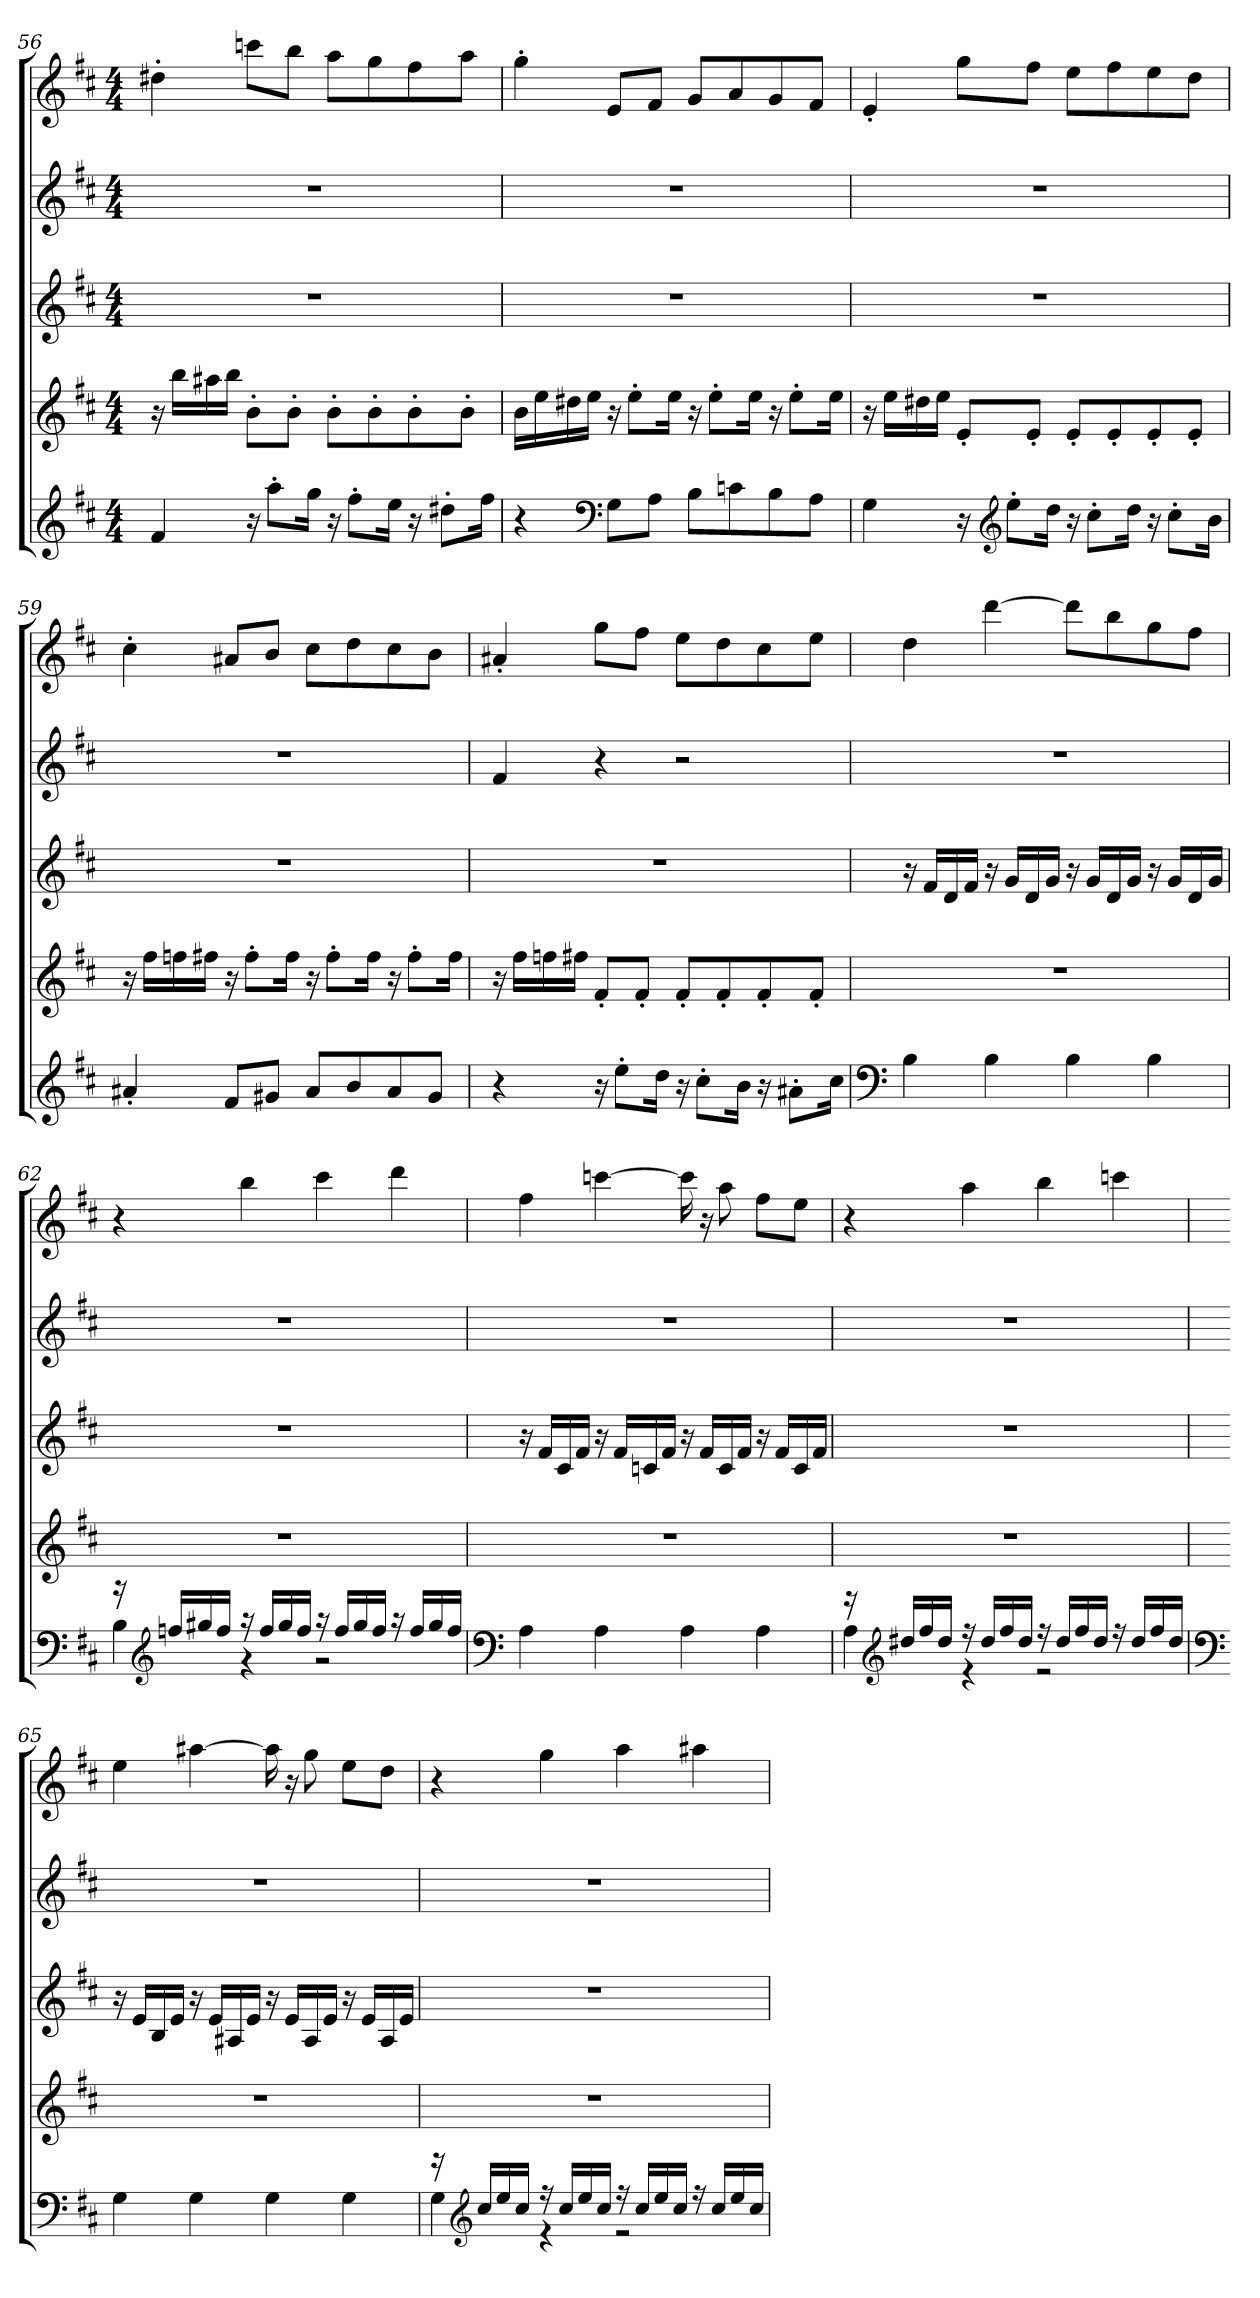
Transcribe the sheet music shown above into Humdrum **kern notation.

**kern	**kern	**kern	**kern	**kern
*part5	*part4	*part3	*part2	*part1
*staff5	*staff4	*staff3	*staff2	*staff1
*clefG2	*clefG2	*clefG2	*clefG2	*clefG2
*k[f#c#]	*k[f#c#]	*k[f#c#]	*k[f#c#]	*k[f#c#]
*M4/4	*M4/4	*M4/4	*M4/4	*M4/4
=56	=56	=56	=56	=56
4f#/	16r	1r	1r	4dd#X'\
.	16bb\LL	.	.	.
.	16aa#X\	.	.	.
.	16bb\JJ	.	.	.
16r	8b'\L	.	.	8cccn\L
8aa'\L	.	.	.	.
.	8b'\J	.	.	8bb\J
16gg\Jk	.	.	.	.
16r	8b'\L	.	.	8aa\L
8ff#'\L	.	.	.	.
.	8b'\	.	.	8gg\
16ee\Jk	.	.	.	.
16r	8b'\	.	.	8ff#\
8dd#X'\L	.	.	.	.
.	8b'\J	.	.	8aa\J
16ff#\Jk	.	.	.	.
!!LO:PB:g=z
=57	=57	=57	=57	=57
4r	16b\LL	1r	1r	4gg'\
.	16ee\	.	.	.
.	16dd#X\	.	.	.
.	16ee\JJ	.	.	.
*clefF4	*	*	*	*
8G\L	16r	.	.	8e/L
.	8ee'\L	.	.	.
8A\J	.	.	.	8f#/J
.	16ee\Jk	.	.	.
8B\L	16r	.	.	8g/L
.	8ee'\L	.	.	.
8cn\	.	.	.	8a/
.	16ee\Jk	.	.	.
8B\	16r	.	.	8g/
.	8ee'\L	.	.	.
8A\J	.	.	.	8f#/J
.	16ee\Jk	.	.	.
=58	=58	=58	=58	=58
4G\	16r	1r	1r	4e'/
.	16ee\LL	.	.	.
.	16dd#X\	.	.	.
.	16ee\JJ	.	.	.
16r	8e'/L	.	.	8gg\L
*clefG2	*	*	*	*
8ee'\L	.	.	.	.
.	8e'/J	.	.	8ff#\J
16dd\Jk	.	.	.	.
16r	8e'/L	.	.	8ee\L
8cc#'\L	.	.	.	.
.	8e'/	.	.	8ff#\
16dd\Jk	.	.	.	.
16r	8e'/	.	.	8ee\
8cc#'\L	.	.	.	.
.	8e'/J	.	.	8dd\J
16b\Jk	.	.	.	.
!!LO:LB:g=z
=59	=59	=59	=59	=59
4a#X'/	16r	1r	1r	4cc#'\
.	16ff#\LL	.	.	.
.	16ffn\	.	.	.
.	16ff#X\JJ	.	.	.
8f#/L	16r	.	.	8a#X/L
.	8ff#'\L	.	.	.
8g#X/J	.	.	.	8b/J
.	16ff#\Jk	.	.	.
8a#/L	16r	.	.	8cc#\L
.	8ff#'\L	.	.	.
8b/	.	.	.	8dd\
.	16ff#\Jk	.	.	.
8a#/	16r	.	.	8cc#\
.	8ff#'\L	.	.	.
8g#/J	.	.	.	8b\J
.	16ff#\Jk	.	.	.
=60	=60	=60	=60	=60
4r	16r	1r	4f#/	4a#X'/
.	16ff#\LL	.	.	.
.	16ffn\	.	.	.
.	16ff#X\JJ	.	.	.
16r	8f#'/L	.	4r	8gg\L
8ee'\L	.	.	.	.
.	8f#'/J	.	.	8ff#\J
16dd\Jk	.	.	.	.
16r	8f#'/L	.	2r	8ee\L
8cc#'\L	.	.	.	.
.	8f#'/	.	.	8dd\
16b\Jk	.	.	.	.
16r	8f#'/	.	.	8cc#\
8a#X'\L	.	.	.	.
.	8f#'/J	.	.	8ee\J
16cc#\Jk	.	.	.	.
!!LO:PB:g=z
=61	=61	=61	=61	=61
*clefF4	*	*	*	*
*	*	*	*	*MM150
4B\	1r	16r	1r	4dd\
.	.	16f#/LL	.	.
.	.	16d/	.	.
.	.	16f#/JJ	.	.
4B\	.	16r	.	[4ddd\
.	.	16g/LL	.	.
.	.	16d/	.	.
.	.	16g/JJ	.	.
4B\	.	16r	.	8ddd\L]
.	.	16g/LL	.	.
.	.	16d/	.	8bb\
.	.	16g/JJ	.	.
4B\	.	16r	.	8gg\
.	.	16g/LL	.	.
.	.	16d/	.	8ff#\J
.	.	16g/JJ	.	.
=62	=62	=62	=62	=62
*	*	*	*	*MM150
*^	*	*	*	*
16r	4B\	1r	1r	1r	4r
*clefG2	*	*	*	*	*
16ffn/LL	.	.	.	.	.
16gg#X/	.	.	.	.	.
16ff/JJ	.	.	.	.	.
16r	4r	.	.	.	4bb\
16ff/LL	.	.	.	.	.
16gg#/	.	.	.	.	.
16ff/JJ	.	.	.	.	.
16r	2r	.	.	.	4ccc#\
16ff/LL	.	.	.	.	.
16gg#/	.	.	.	.	.
16ff/JJ	.	.	.	.	.
16r	.	.	.	.	4ddd\
16ff/LL	.	.	.	.	.
16gg#/	.	.	.	.	.
16ff/JJ	.	.	.	.	.
*v	*v	*	*	*	*
!!LO:LB:g=z
=63	=63	=63	=63	=63
*clefF4	*	*	*	*
*	*	*	*	*MM150
4A\	1r	16r	1r	4ff#\
.	.	16f#/LL	.	.
.	.	16c#/	.	.
.	.	16f#/JJ	.	.
4A\	.	16r	.	[4cccn\
.	.	16f#/LL	.	.
.	.	16cn/	.	.
.	.	16f#/JJ	.	.
4A\	.	16r	.	16ccc\]
.	.	16f#/LL	.	16r
.	.	16c/	.	8aa\
.	.	16f#/JJ	.	.
4A\	.	16r	.	8ff#\L
.	.	16f#/LL	.	.
.	.	16c/	.	8ee\J
.	.	16f#/JJ	.	.
=64	=64	=64	=64	=64
*	*	*	*	*MM150
*^	*	*	*	*
16r	4A\	1r	1r	1r	4r
*clefG2	*	*	*	*	*
16dd#X/LL	.	.	.	.	.
16ff#/	.	.	.	.	.
16dd#/JJ	.	.	.	.	.
16r	4r	.	.	.	4aa\
16dd#/LL	.	.	.	.	.
16ff#/	.	.	.	.	.
16dd#/JJ	.	.	.	.	.
16r	2r	.	.	.	4bb\
16dd#/LL	.	.	.	.	.
16ff#/	.	.	.	.	.
16dd#/JJ	.	.	.	.	.
16r	.	.	.	.	4cccn\
16dd#/LL	.	.	.	.	.
16ff#/	.	.	.	.	.
16dd#/JJ	.	.	.	.	.
*v	*v	*	*	*	*
!!LO:PB:g=z
=65	=65	=65	=65	=65
*clefF4	*	*	*	*
*	*	*	*	*MM150
4G\	1r	16r	1r	4ee\
.	.	16e/LL	.	.
.	.	16B/	.	.
.	.	16e/JJ	.	.
4G\	.	16r	.	[4aa#X\
.	.	16e/LL	.	.
.	.	16A#X/	.	.
.	.	16e/JJ	.	.
4G\	.	16r	.	16aa#\]
.	.	16e/LL	.	16r
.	.	16A#/	.	8gg\
.	.	16e/JJ	.	.
4G\	.	16r	.	8ee\L
.	.	16e/LL	.	.
.	.	16A#/	.	8dd\J
.	.	16e/JJ	.	.
=66	=66	=66	=66	=66
*	*	*	*	*MM150
*^	*	*	*	*
16r	4G\	1r	1r	1r	4r
*clefG2	*	*	*	*	*
16cc#/LL	.	.	.	.	.
16ee/	.	.	.	.	.
16cc#/JJ	.	.	.	.	.
16r	4r	.	.	.	4gg\
16cc#/LL	.	.	.	.	.
16ee/	.	.	.	.	.
16cc#/JJ	.	.	.	.	.
16r	2r	.	.	.	4aa\
16cc#/LL	.	.	.	.	.
16ee/	.	.	.	.	.
16cc#/JJ	.	.	.	.	.
16r	.	.	.	.	4aa#X\
16cc#/LL	.	.	.	.	.
16ee/	.	.	.	.	.
16cc#/JJ	.	.	.	.	.
*v	*v	*	*	*	*
=	=	=	=	=
*-	*-	*-	*-	*-
